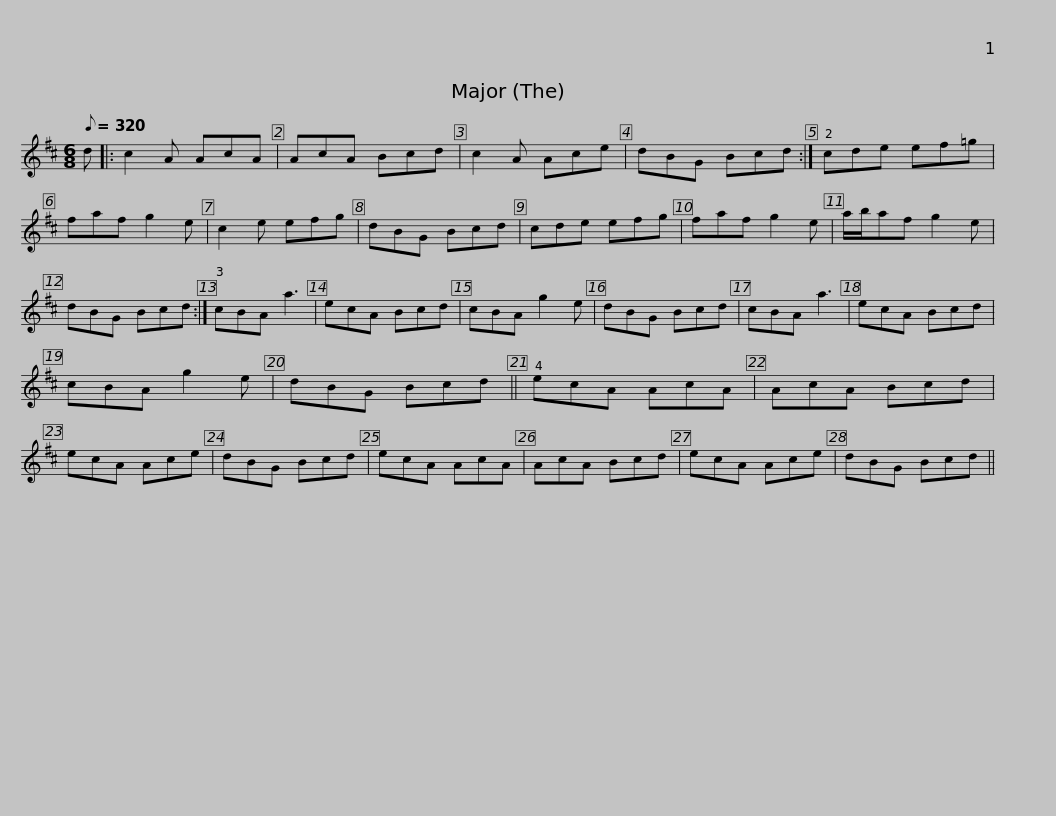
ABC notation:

X:1
L:1/8
Q:1/8=320
M:6/8
I:linebreak $
K:D
V:1 treble
V:1
 d |: c2 A AcA | AcA Bcd | c2 A Ace | dBG Bcd :| %5
 cde ef=g | faf g2 e | c2 e efg |$ dBG Bcd | cde efg | %10
 faf g2 e | a/b/af g2 e | dBG Bcd :| cBA a3 | ecA Bcd |$ %15
 cBA g2 e | dBG Bcd | cBA a3 | ecA Bcd | cBA g2 e | %20
 dBG Bcd || ecA AcA | AcA Bcd |$ ecA Ace | dBG Bcd | %25
 ecA AcA | AcA Bcd | ecA Ace | dBG Bcd || %29
